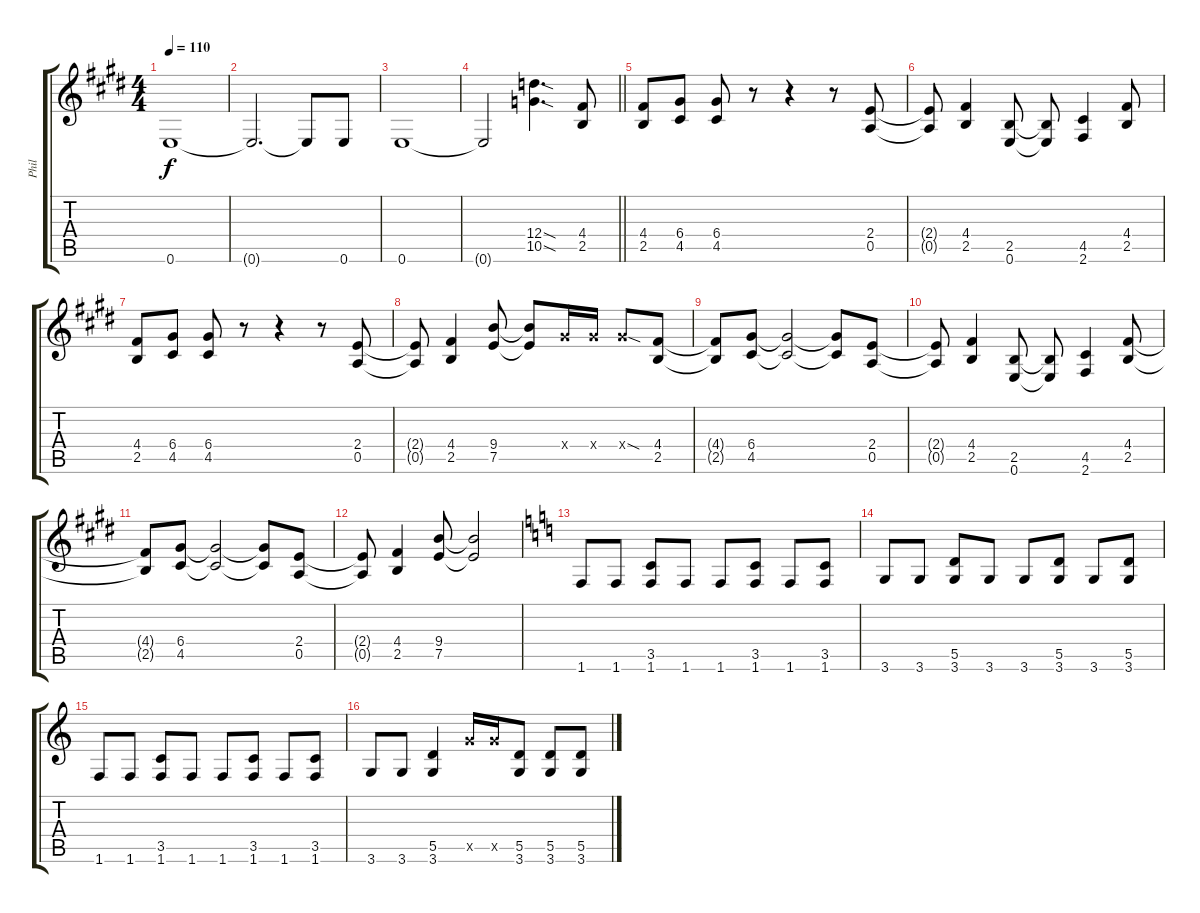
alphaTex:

\track ("Phil" "Phil") {instrument distortionguitar}
\staff {score tabs}
\tuning (E4 B3 G3 D3 A2 E2) {hide}
\ts (4 4)
\tempo 110
\clef g2
\ks c#minor
0.6.1{dy f} |
0.6{t}.2{d} 0.6{t}.8 0.6.8 |
0.6.1 |
\barLineRight lightlight
0.6{t}.2 (12.4{sod} 10.5{sod}).4{d} (4.4 2.5).8 |
(4.4 2.5).8 (6.4 4.5).8 (6.4 4.5).8 r.8 r.4 r.8 (2.4 0.5).8 |
(2.4{t} 0.5{t}).8 (4.4 2.5).4 (2.5 0.6).8 (2.5{t} 0.6{t}).8 (4.5 2.6).4 (4.4 2.5).8 |
(4.4 2.5).8 (6.4 4.5).8 (6.4 4.5).8 r.8 r.4 r.8 (2.4 0.5).8 |
(2.4{t} 0.5{t}).8 (4.4 2.5).4 (9.4 7.5).8 (9.4{t} 7.5{t}).8 6.4{x}.16 6.4{x}.16 6.4{sod x}.8 (4.4 2.5).8 |
(4.4{t} 2.5{t}).8 (6.4 4.5).8 (6.4{t} 4.5{t}).2 (6.4{t} 4.5{t}).8 (2.4 0.5).8 |
(2.4{t} 0.5{t}).8 (4.4 2.5).4 (2.5 0.6).8 (2.5{t} 0.6{t}).8 (4.5 2.6).4 (4.4 2.5).8 |
(4.4{t} 2.5{t}).8 (6.4 4.5).8 (6.4{t} 4.5{t}).2 (6.4{t} 4.5{t}).8 (2.4 0.5).8 |
(2.4{t} 0.5{t}).8 (4.4 2.5).4 (9.4 7.5).8 (9.4{t} 7.5{t}).2 |
\ks c
1.6.8 1.6.8 (3.5 1.6).8 1.6.8 1.6.8 (3.5 1.6).8 1.6.8 (3.5 1.6).8 |
3.6.8 3.6.8 (5.5 3.6).8 3.6.8 3.6.8 (5.5 3.6).8 3.6.8 (5.5 3.6).8 |
1.6.8 1.6.8 (3.5 1.6).8 1.6.8 1.6.8 (3.5 1.6).8 1.6.8 (3.5 1.6).8 |
3.6.8 3.6.8 (5.5 3.6).4 10.5{x}.16 10.5{x}.16 (5.5 3.6).8 (5.5 3.6).8 (5.5 3.6).8
